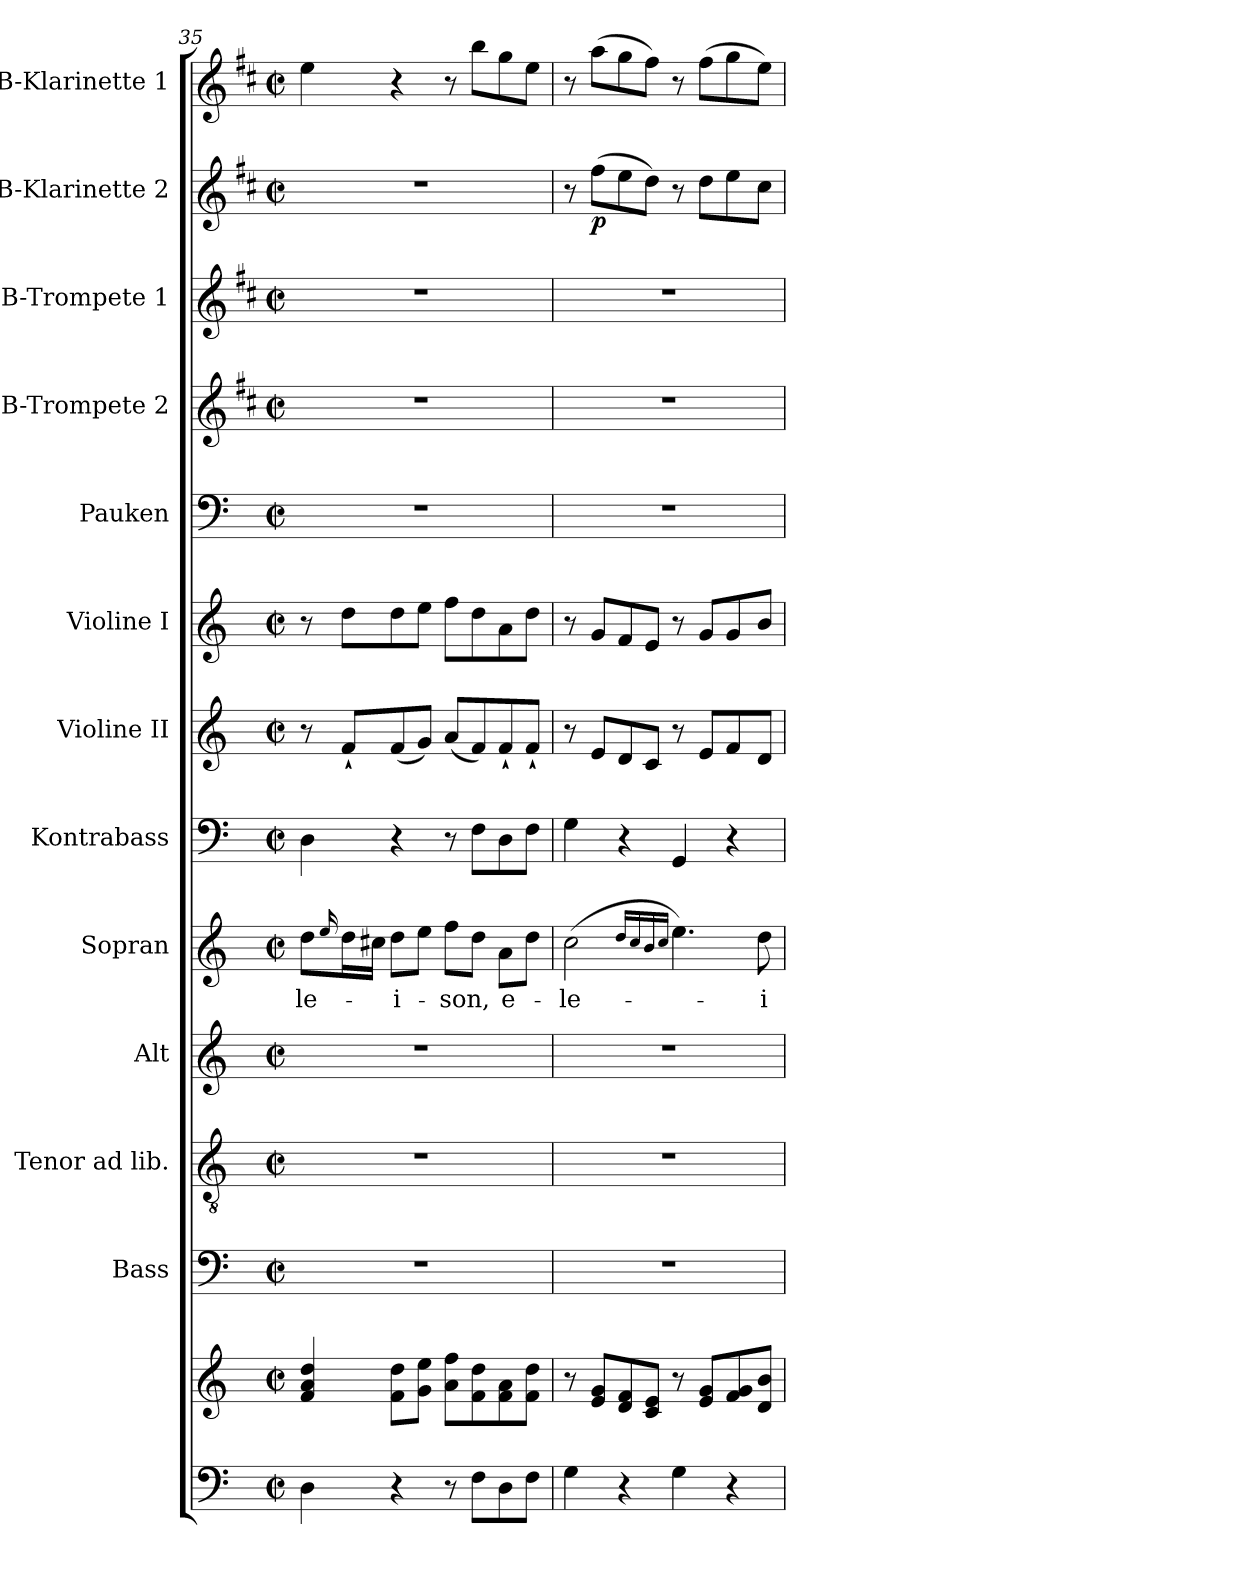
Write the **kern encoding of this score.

**kern	**kern	**kern	**kern	**kern	**kern	**text	**kern	**kern	**kern	**kern	**kern	**kern	**kern	**dynam	**kern
*part13	*part13	*part12	*part11	*part10	*part9	*part9	*part8	*part7	*part6	*part5	*part4	*part3	*part2	*part2	*part1
*staff14	*staff13	*staff12	*staff11	*staff10	*staff9	*staff9	*staff8	*staff7	*staff6	*staff5	*staff4	*staff3	*staff2	*staff2	*staff1
*	*	*I"Bass	*I"Tenor ad lib.	*I"Alt	*I"Sopran	*	*I"Kontrabass	*I"Violine II	*I"Violine I	*I"Pauken	*I"B-Trompete 2	*I"B-Trompete 1	*I"B-Klarinette 2	*	*I"B-Klarinette 1
*	*	*I'B.	*I'T.	*I'A.	*I'S.	*	*I'Kb.	*I'Vl. II	*I'Vl. I	*I'Pk.	*I'Trp. 2	*I'Trp. 1	*I'B Kl. 2	*	*I'B Kl. 1
!!LO:PB:g=z
*clefF4	*clefG2	*clefF4	*clefGv2	*clefG2	*clefG2	*	*clefF4	*clefG2	*clefG2	*clefF4	*clefG2	*clefG2	*clefG2	*	*clefG2
*	*	*	*	*	*	*	*ITrd7c12	*	*	*	*ITrd1c2	*ITrd1c2	*ITrd1c2	*	*ITrd1c2
*k[]	*k[]	*k[]	*k[]	*k[]	*k[]	*	*k[]	*k[]	*k[]	*k[]	*k[]	*k[]	*k[]	*	*k[]
*C:	*C:	*C:	*C:	*C:	*C:	*	*C:	*C:	*C:	*C:	*C:	*C:	*C:	*	*C:
*M2/2	*M2/2	*M2/2	*M2/2	*M2/2	*M2/2	*	*M2/2	*M2/2	*M2/2	*M2/2	*M2/2	*M2/2	*M2/2	*	*M2/2
*met(c|)	*met(c|)	*met(c|)	*met(c|)	*met(c|)	*met(c|)	*	*met(c|)	*met(c|)	*met(c|)	*met(c|)	*met(c|)	*met(c|)	*met(c|)	*	*met(c|)
=35	=35	=35	=35	=35	=35	=35	=35	=35	=35	=35	=35	=35	=35	=35	=35
!	!	!	!	!	!	!LO:LY:b	!	!	!	!	!	!	!	!	!
4D\	4f/ 4a/ 4dd/	1r	1r	1r	8dd\L	-le-	4DD\	8r	8r	1r	1r	1r	1r	.	4dd\
.	.	.	.	.	16qqee/	.	.	.	.	.	.	.	.	.	.
.	.	.	.	.	16dd\L	.	.	8f`</L	8dd\L	.	.	.	.	.	.
.	.	.	.	.	16cc#X\JJ	.	.	.	.	.	.	.	.	.	.
!	!	!	!	!	!	!LO:LY:b	!	!	!	!	!	!	!	!	!
4r	8f\ 8dd\L	.	.	.	8dd\L	-i-	4r	(<8f/	8dd\	.	.	.	.	.	4r
.	8g\ 8ee\J	.	.	.	8ee\J	.	.	8g/J)	8ee\J	.	.	.	.	.	.
!	!	!	!	!	!	!LO:LY:b	!	!	!	!	!	!	!	!	!
8r	8a\ 8ff\L	.	.	.	8ff\L	-son,	8r	(<8a/L	8ff\L	.	.	.	.	.	8r
8F\L	8f\ 8dd\	.	.	.	8dd\J	.	8FF\L	8f/)	8dd\	.	.	.	.	.	8aa\L
!	!	!	!	!	!	!LO:LY:b	!	!	!	!	!	!	!	!	!
8D\	8f\ 8a\	.	.	.	8a\L	e-	8DD\	8f`</	8a\	.	.	.	.	.	8ff\
8F\J	8f\ 8dd\J	.	.	.	8dd\J	.	8FF\J	8f`</J	8dd\J	.	.	.	.	.	8dd\J
=36	=36	=36	=36	=36	=36	=36	=36	=36	=36	=36	=36	=36	=36	=36	=36
!	!	!	!	!	!	!LO:LY:b	!	!	!	!	!	!	!	!	!
4G\	8r	1r	1r	1r	(>2cc\	-le-	4GG\	8r	8r	1r	1r	1r	8r	.	8r
!	!	!	!	!	!	!	!	!	!	!	!	!	!	!LO:DY:b	!
.	8e/ 8g/L	.	.	.	.	.	.	8e/L	8g/L	.	.	.	(>8ee\L	p	(>8gg\L
4r	8d/ 8f/	.	.	.	.	.	4r	8d/	8f/	.	.	.	8dd\	.	8ff\
.	8c/ 8e/J	.	.	.	.	.	.	8c/J	8e/J	.	.	.	8cc\J)	.	8ee\J)
.	.	.	.	.	16qdd/LL	.	.	.	.	.	.	.	.	.	.
.	.	.	.	.	16qcc/	.	.	.	.	.	.	.	.	.	.
.	.	.	.	.	16qb/	.	.	.	.	.	.	.	.	.	.
.	.	.	.	.	16qcc/JJ	.	.	.	.	.	.	.	.	.	.
4G\	8r	.	.	.	4.ee\)	.	4GGG/	8r	8r	.	.	.	8r	.	8r
.	8e/ 8g/L	.	.	.	.	.	.	8e/L	8g/L	.	.	.	8cc\L	.	(>8ee\L
4r	8f/ 8g/	.	.	.	.	.	4r	8f/	8g/	.	.	.	8dd\	.	8ff\
!	!	!	!	!	!	!LO:LY:b	!	!	!	!	!	!	!	!	!
.	8d/ 8b/J	.	.	.	8dd\	-i-	.	8d/J	8b/J	.	.	.	8b\J	.	8dd\J)
=	=	=	=	=	=	=	=	=	=	=	=	=	=	=	=
*-	*-	*-	*-	*-	*-	*-	*-	*-	*-	*-	*-	*-	*-	*-	*-
